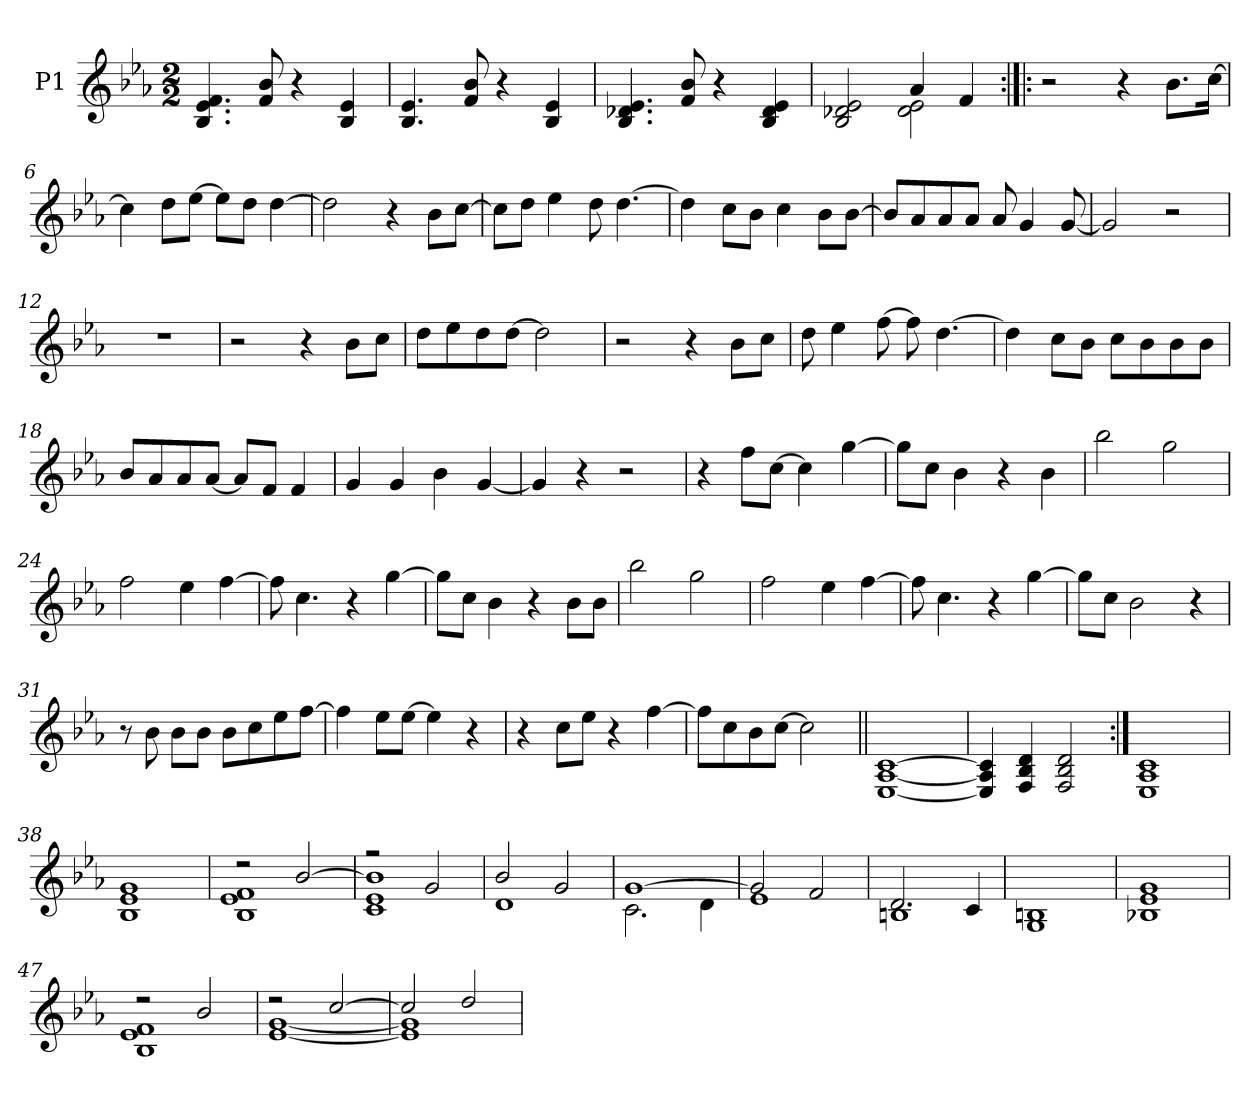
**kern
*part1
*staff1
*I"P1
*clefG2
*k[b-e-a-]
*E-:
*M2/2
*MM160
=1
4.B-/ 4.e-/ 4.f/
8f/ 8b-/
4r
4B-/ 4e-/
=2
4.B-/ 4.e-/
8f/ 8b-/
4r
4B-/ 4e-/
=3
4.B-/ 4.d-X/ 4.e-/
8f/ 8b-/
4r
4B-/ 4d-/ 4e-/
=4
*^
2B-/ 2d-X/ 2e-/	2ryy
4a-/	2d-\ 2e-\
4f/	.
*v	*v
=5:|!|:
2r
4r
8.b-\L
[>16cc\Jk
!!LO:LB:g=z
=6
4cc\]
8dd\L
[>8ee-\J
8ee-\L]
8dd\J
[>4dd\
=7
2dd\]
4r
8b-\L
[>8cc\J
=8
8cc\L]
8dd\J
4ee-\
8dd\
[>4.dd\
=9
4dd\]
8cc\L
8b-\J
4cc\
8b-\L
[>8b-\J
=10
8b-/L]
8a-/
8a-/
8a-/J
8a-/
4g/
[<8g/
!!LO:LB:g=z
=11
2g/]
2r
=12
1r
=13
2r
4r
8b-\L
8cc\J
=14
8dd\L
8ee-\
8dd\
[>8dd\J
2dd\]
=15
2r
4r
8b-\L
8cc\J
=16
8dd\
4ee-\
[>8ff\
8ff\]
[>4.dd\
!!LO:LB:g=z
=17
4dd\]
8cc\L
8b-\J
8cc\L
8b-\
8b-\
8b-\J
=18
8b-/L
8a-/
8a-/
[<8a-/J
8a-/L]
8f/J
4f/
=19
4g/
4g/
4b-\
[<4g/
=20
4g/]
4r
2r
=21
4r
8ff\L
[>8cc\J
4cc\]
[>4gg\
!!LO:LB:g=z
=22
8gg\L]
8cc\J
4b-\
4r
4b-\
=23
2bb-\
2gg\
=24
2ff\
4ee-\
[>4ff\
=25
8ff\]
4.cc\
4r
[>4gg\
=26
8gg\L]
8cc\J
4b-\
4r
8b-\L
8b-\J
=27
2bb-\
2gg\
!!LO:LB:g=z
=28
2ff\
4ee-\
[>4ff\
=29
8ff\]
4.cc\
4r
[>4gg\
=30
8gg\L]
8cc\J
2b-\
4r
=31
8r
8b-\
8b-\L
8b-\J
8b-\L
8cc\
8ee-\
[>8ff\J
=32
4ff\]
8ee-\L
[>8ee-\J
4ee-\]
4r
!!LO:LB:g=z
=33
4r
8cc\L
8ee-\J
4r
[>4ff\
=34
8ff\L]
8cc\
8b-\
[>8cc\J
2cc\]
=35||
[<1E- [<1A- [>1c
=36
4E-/] 4A-/] 4c/]
4F/ 4B-/ 4d/
2F/ 2B-/ 2d/
=37:|!
1E- 1A- 1c
=38
1B- 1e- 1g
=39
*^
2r	1B- 1e- 1f
[>2b-/	.
!!LO:LB:g=z	!!
=40	=40
2r	1c 1e- 1b-]
2g/	.
=41	=41
2b-/	1d
2g/	.
=42	=42
[>1g	2.c\
.	4d\
=43	=43
2g/]	1e-
2f/	.
=44	=44
2.d/	1Bn
4c/	.
*v	*v
=45
1G 1Bn
=46
1B-X 1e- 1g
=47
*^
2r	1B- 1e- 1f
2b-/	.
!!LO:LB:g=z	!!
=48	=48
2r	[<1e- [<1g
[>2cc/	.
=49	=49
2cc/]	1e-] 1g]
2dd/	.
*v	*v
=
*-
